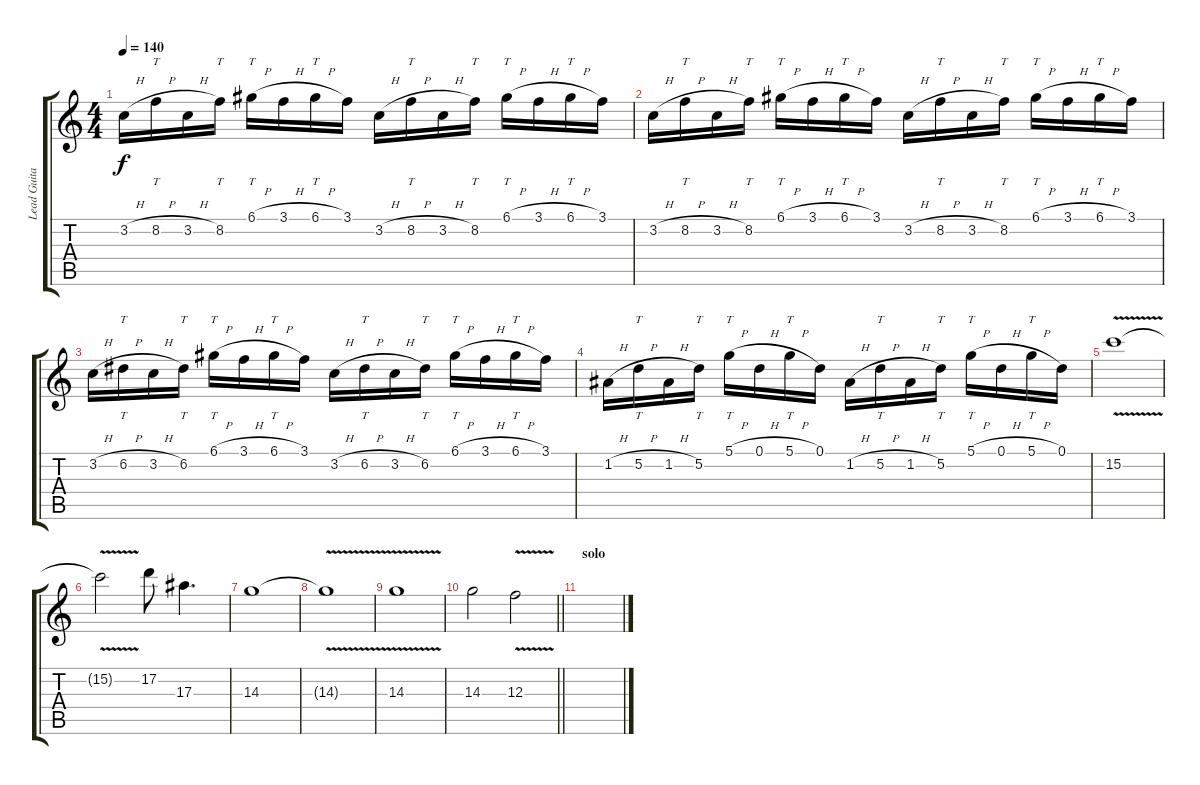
\track ("Lead Guitar" "Lead Guita") {instrument distortionguitar}
\staff {score tabs}
\tuning (D4 A3 F3 C3 G2 D2) {hide}
\ts (4 4)
\tempo 140
\clef g2
\ks c
3.2{h}.16{dy f} 8.2{h}.16{tt} 3.2{h}.16 8.2.16{tt} 6.1{h}.16{tt} 3.1{h}.16 6.1{h}.16{tt} 3.1.16 3.2{h}.16 8.2{h}.16{tt} 3.2{h}.16 8.2.16{tt} 6.1{h}.16{tt} 3.1{h}.16 6.1{h}.16{tt} 3.1.16 |
3.2{h}.16 8.2{h}.16{tt} 3.2{h}.16 8.2.16{tt} 6.1{h}.16{tt} 3.1{h}.16 6.1{h}.16{tt} 3.1.16 3.2{h}.16 8.2{h}.16{tt} 3.2{h}.16 8.2.16{tt} 6.1{h}.16{tt} 3.1{h}.16 6.1{h}.16{tt} 3.1.16 |
3.2{h}.16 6.2{h}.16{tt} 3.2{h}.16 6.2.16{tt} 6.1{h}.16{tt} 3.1{h}.16 6.1{h}.16{tt} 3.1.16 3.2{h}.16 6.2{h}.16{tt} 3.2{h}.16 6.2.16{tt} 6.1{h}.16{tt} 3.1{h}.16 6.1{h}.16{tt} 3.1.16 |
1.2{h}.16 5.2{h}.16{tt} 1.2{h}.16 5.2.16{tt} 5.1{h}.16{tt} 0.1{h}.16 5.1{h}.16{tt} 0.1.16 1.2{h}.16 5.2{h}.16{tt} 1.2{h}.16 5.2.16{tt} 5.1{h}.16{tt} 0.1{h}.16 5.1{h}.16{tt} 0.1.16 |
15.2{v}.1 |
15.2{t}.2 17.2.8 17.3.4{d} |
14.3.1 |
14.3{v t}.1 |
14.3{v}.1 |
\barLineRight lightlight
14.3.2 12.3{v}.2 |
\section ("" "solo")
